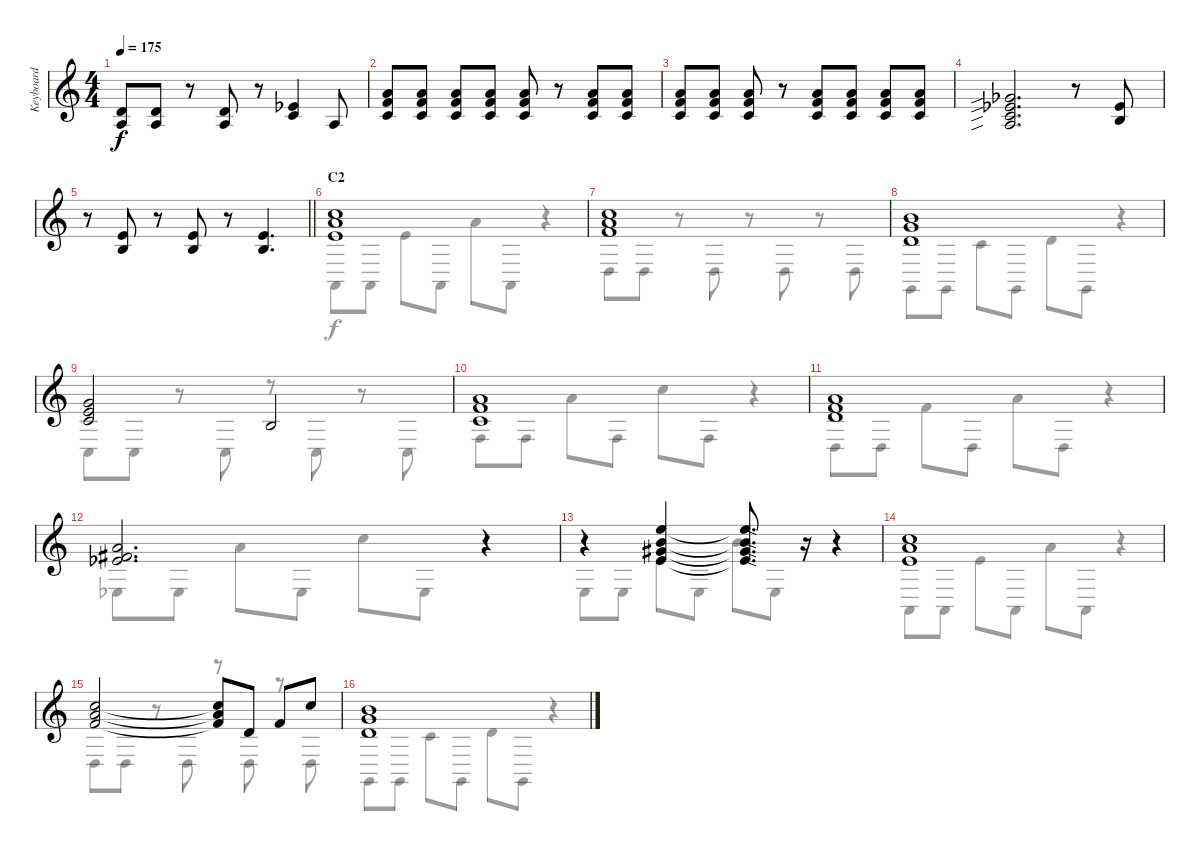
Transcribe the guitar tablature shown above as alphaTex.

\track ("Keyboard" "Keyboard") {instrument lead2sawtooth}
\staff {score}
\tuning (E4 B3 G3 D3 A2 E2) {hide}
\voice
\ts (4 4)
\tempo 175
\clef g2
\ks c
(3.2 2.3).8{dy f} (3.2 2.3).8 r.8 (3.2 2.3).8 r.8 (4.2{acc b} 5.3).4 2.3.8 |
(5.1 6.2 5.3).8 (5.1 6.2 5.3).8 (5.1 6.2 5.3).8 (5.1 6.2 5.3).8 (5.1 6.2 5.3).8 r.8 (5.1 6.2 5.3).8 (5.1 6.2 5.3).8 |
(1.1 1.2 14.3).8 (1.1 1.2 14.3).8 (1.1 1.2 14.3).8 r.8 (5.1 6.2 5.3).8 (5.1 6.2 5.3).8 (5.1 6.2 5.3).8 (5.1 6.2 5.3).8 |
(2.1{sib acc b} 4.2{sib acc b} 5.3{sib} 7.4{sib}).2{d} r.8 (0.2 8.3{acc b}).8 |
\barLineRight lightlight
r.8 (0.1 0.2).8 r.8 (0.1 0.2).8 r.8 (0.1 0.2).4{d} |
\section ("" "C2")
(8.1 10.2 9.3).1{volume 8} |
(1.1 10.2 17.3).1 |
(3.1 3.2 16.3).1 |
(3.1 5.2 5.3).2 0.2.2 |
(5.1 1.2 10.3).1 |
(5.1 6.2 7.3).1 |
(5.1 7.2 8.3{acc b}).2{d} r.4 |
r.4 (0.1 9.2 16.3 26.4).4 (0.1{sod t} 9.2{sod t} 16.3{sod t} 26.4{sod t}).8{d} r.16 r.4 |
(8.1 10.2 9.3).1 |
(1.1 10.2 17.3).2 (1.1{t} 10.2{t} 17.3{t}).8 3.2.8 1.1.8 8.1.8 |
(7.1 8.2 7.3).1
\voice
\clef g2
\ottava regular
\simile none
\ks c
|
|
|
|
\barLineRight lightlight
|
0.5.8 0.5.8 0.1.8 0.5.8 5.1.8 0.5.8 r.4 |
0.4.8 0.4.8 r.8 0.4.8 r.8 0.4.8 r.8 0.4.8 |
3.6.8 3.6.8 1.2.8 3.6.8 3.2.8 3.6.8 r.4 |
3.5.8 3.5.8 r.8 3.5.8 r.8 3.5.8 r.8 3.5.8 |
3.4.8 3.4.8 5.1.8 3.4.8 8.1.8 3.4.8 r.4 |
0.4.8 0.4.8 1.1.8 0.4.8 5.1.8 0.4.8 r.4 |
1.4{acc b}.8 1.4{acc b}.8 5.1.8 1.4{acc b}.8 8.1.8 1.4{acc b}.8 r.4 |
2.4.8 2.4.8 0.1.8 2.4.8 7.1.8 2.4.8 r.4 |
0.5.8 0.5.8 0.1.8 0.5.8 5.1.8 0.5.8 r.4 |
0.4.8 0.4.8 r.8 0.4.8 r.8 0.4.8 r.8 0.4.8 |
3.6.8 3.6.8 1.2.8 3.6.8 3.2.8 3.6.8 r.4
